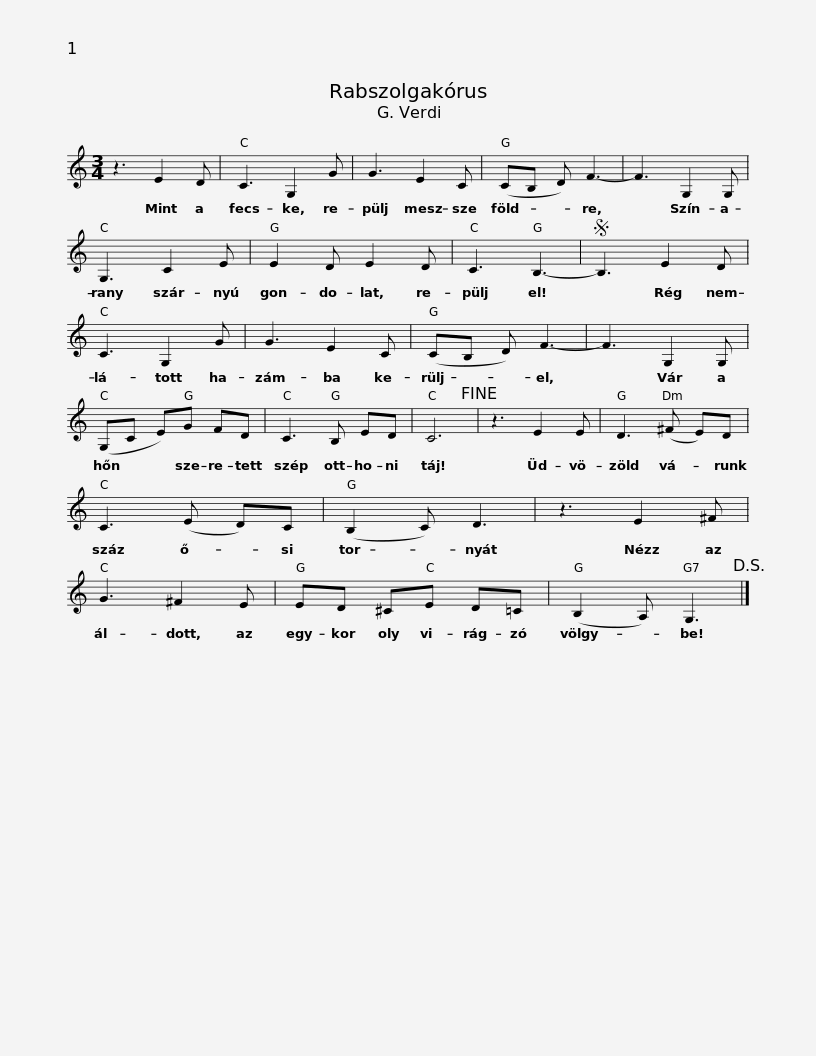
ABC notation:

X:1
L:1/8
M:3/4
I:linebreak $
K:C
V:1 treble
V:1
 z3 E2 D | C3 G,2 G | G3 E2 C | (CB, D) F3- | F3 G,2 G, | %5
 G,3 C2 E | E2 D E2 D |$ C3 B,3- |S B,3 E2 D | C3 G,2 G | %10
 G3 E2 C | (CB, D) F3- | F3 G,2 G, | (G,C E)G FD |$ C3 B, ED | %15
 C6!fine! |$ z3 E2 E | D3 (^F E)D | C3 (E D)C | (B,2 C) D3 |$ %20
 z3 E2 ^F | G3 ^F2 E | ED ^CE D=C | (B,2 A,) G,3!D.S.! |] %24
